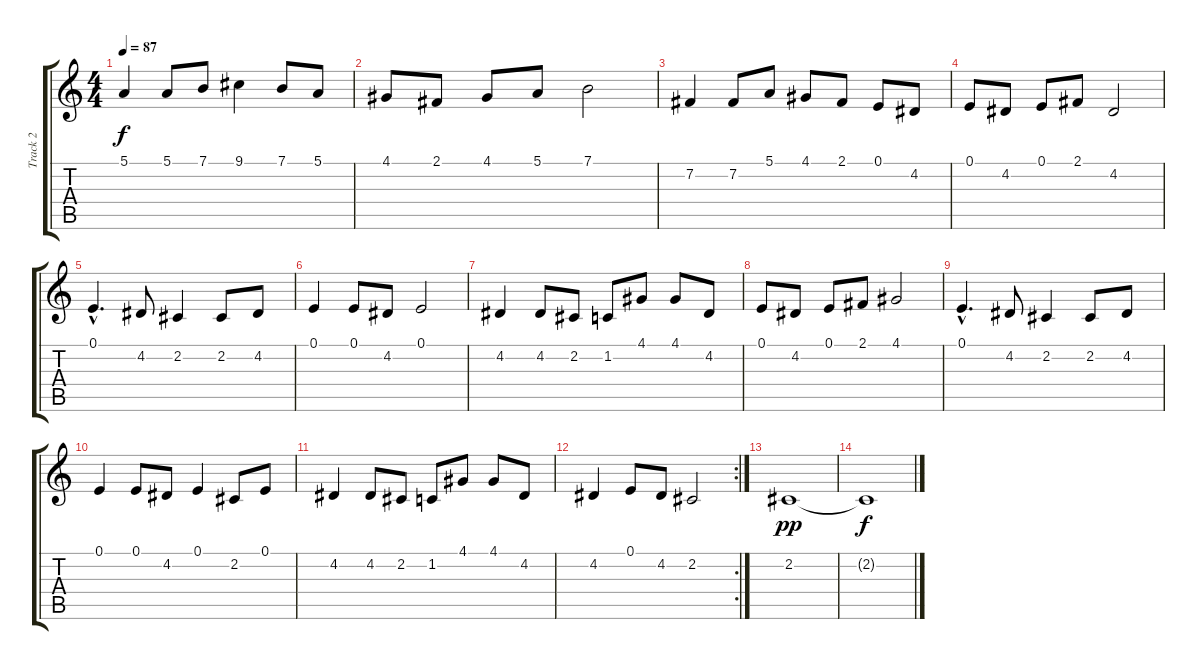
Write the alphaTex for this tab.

\track ("Track 2" "Track 2") {instrument oboe}
\staff {score tabs}
\tuning (E4 B3 G3 D3 A2 E2) {hide}
\ts (4 4)
\tempo 87
\clef g2
\ks c
5.1.4{dy f} 5.1.8 7.1.8 9.1.4 7.1.8 5.1.8 |
4.1.8 2.1.8 4.1.8 5.1.8 7.1.2 |
7.2.4 7.2.8 5.1.8 4.1.8 2.1.8 0.1.8 4.2.8 |
0.1.8 4.2.8 0.1.8 2.1.8 4.2.2 |
0.1{hac}.4{d} 4.2.8 2.2.4 2.2.8 4.2.8 |
0.1.4 0.1.8 4.2.8 0.1.2 |
4.2.4 4.2.8 2.2.8 1.2.8 4.1.8 4.1.8 4.2.8 |
0.1.8 4.2.8 0.1.8 2.1.8 4.1.2 |
0.1{hac}.4{d} 4.2.8 2.2.4 2.2.8 4.2.8 |
0.1.4 0.1.8 4.2.8 0.1.4 2.2.8 0.1.8 |
4.2.4 4.2.8 2.2.8 1.2.8 4.1.8 4.1.8 4.2.8 |
\rc 2
4.2.4 0.1.8 4.2.8 2.2.2 |
2.2.1{dy pp} |
2.2{t}.1{dy f}
